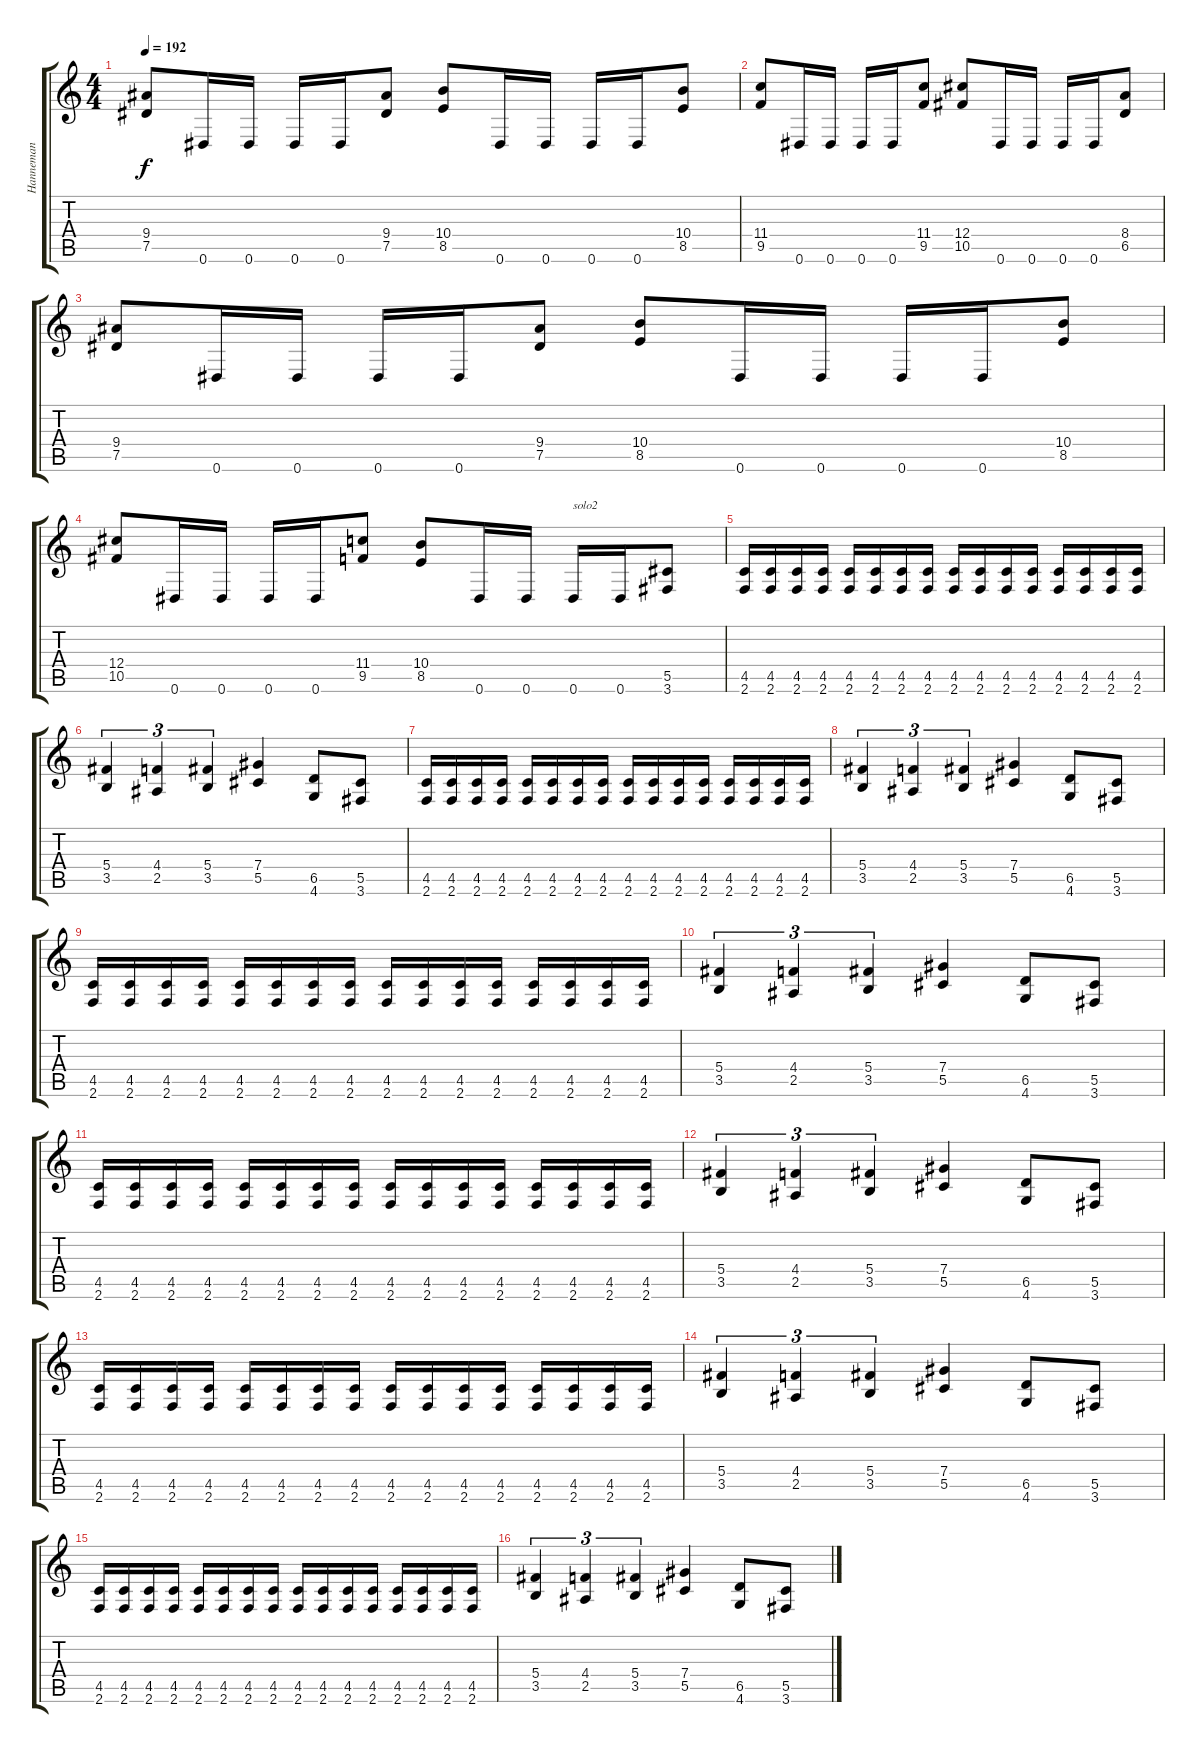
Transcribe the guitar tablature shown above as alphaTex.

\track ("Hanneman" "Hanneman") {instrument distortionguitar}
\staff {score tabs}
\tuning (Eb4 Bb3 Gb3 Db3 Ab2 Eb2) {hide}
\ts (4 4)
\tempo 192
\clef g2
\ks c
(9.4 7.5).8{dy f} 0.6.16 0.6.16 0.6.16 0.6.16 (9.4 7.5).8 (10.4 8.5).8 0.6.16 0.6.16 0.6.16 0.6.16 (10.4 8.5).8 |
(11.4 9.5).8 0.6.16 0.6.16 0.6.16 0.6.16 (11.4 9.5).8 (12.4 10.5).8 0.6.16 0.6.16 0.6.16 0.6.16 (8.4 6.5).8 |
(9.4 7.5).8 0.6.16 0.6.16 0.6.16 0.6.16 (9.4 7.5).8 (10.4 8.5).8 0.6.16 0.6.16 0.6.16 0.6.16 (10.4 8.5).8 |
(12.4 10.5).8 0.6.16 0.6.16 0.6.16 0.6.16 (11.4 9.5).8 (10.4 8.5).8 0.6.16 0.6.16 0.6.16{txt "solo2"} 0.6.16 (5.5 3.6).8 |
(4.5 2.6).16 (4.5 2.6).16 (4.5 2.6).16 (4.5 2.6).16 (4.5 2.6).16 (4.5 2.6).16 (4.5 2.6).16 (4.5 2.6).16 (4.5 2.6).16 (4.5 2.6).16 (4.5 2.6).16 (4.5 2.6).16 (4.5 2.6).16 (4.5 2.6).16 (4.5 2.6).16 (4.5 2.6).16 |
(5.4 3.5).4{tu (3 2)} (4.4 2.5).4{tu (3 2)} (5.4 3.5).4{tu (3 2)} (7.4 5.5).4 (6.5 4.6).8 (5.5 3.6).8 |
(4.5 2.6).16 (4.5 2.6).16 (4.5 2.6).16 (4.5 2.6).16 (4.5 2.6).16 (4.5 2.6).16 (4.5 2.6).16 (4.5 2.6).16 (4.5 2.6).16 (4.5 2.6).16 (4.5 2.6).16 (4.5 2.6).16 (4.5 2.6).16 (4.5 2.6).16 (4.5 2.6).16 (4.5 2.6).16 |
(5.4 3.5).4{tu (3 2)} (4.4 2.5).4{tu (3 2)} (5.4 3.5).4{tu (3 2)} (7.4 5.5).4 (6.5 4.6).8 (5.5 3.6).8 |
(4.5 2.6).16 (4.5 2.6).16 (4.5 2.6).16 (4.5 2.6).16 (4.5 2.6).16 (4.5 2.6).16 (4.5 2.6).16 (4.5 2.6).16 (4.5 2.6).16 (4.5 2.6).16 (4.5 2.6).16 (4.5 2.6).16 (4.5 2.6).16 (4.5 2.6).16 (4.5 2.6).16 (4.5 2.6).16 |
(5.4 3.5).4{tu (3 2)} (4.4 2.5).4{tu (3 2)} (5.4 3.5).4{tu (3 2)} (7.4 5.5).4 (6.5 4.6).8 (5.5 3.6).8 |
(4.5 2.6).16 (4.5 2.6).16 (4.5 2.6).16 (4.5 2.6).16 (4.5 2.6).16 (4.5 2.6).16 (4.5 2.6).16 (4.5 2.6).16 (4.5 2.6).16 (4.5 2.6).16 (4.5 2.6).16 (4.5 2.6).16 (4.5 2.6).16 (4.5 2.6).16 (4.5 2.6).16 (4.5 2.6).16 |
(5.4 3.5).4{tu (3 2)} (4.4 2.5).4{tu (3 2)} (5.4 3.5).4{tu (3 2)} (7.4 5.5).4 (6.5 4.6).8 (5.5 3.6).8 |
(4.5 2.6).16 (4.5 2.6).16 (4.5 2.6).16 (4.5 2.6).16 (4.5 2.6).16 (4.5 2.6).16 (4.5 2.6).16 (4.5 2.6).16 (4.5 2.6).16 (4.5 2.6).16 (4.5 2.6).16 (4.5 2.6).16 (4.5 2.6).16 (4.5 2.6).16 (4.5 2.6).16 (4.5 2.6).16 |
(5.4 3.5).4{tu (3 2)} (4.4 2.5).4{tu (3 2)} (5.4 3.5).4{tu (3 2)} (7.4 5.5).4 (6.5 4.6).8 (5.5 3.6).8 |
(4.5 2.6).16 (4.5 2.6).16 (4.5 2.6).16 (4.5 2.6).16 (4.5 2.6).16 (4.5 2.6).16 (4.5 2.6).16 (4.5 2.6).16 (4.5 2.6).16 (4.5 2.6).16 (4.5 2.6).16 (4.5 2.6).16 (4.5 2.6).16 (4.5 2.6).16 (4.5 2.6).16 (4.5 2.6).16 |
(5.4 3.5).4{tu (3 2)} (4.4 2.5).4{tu (3 2)} (5.4 3.5).4{tu (3 2)} (7.4 5.5).4 (6.5 4.6).8 (5.5 3.6).8
